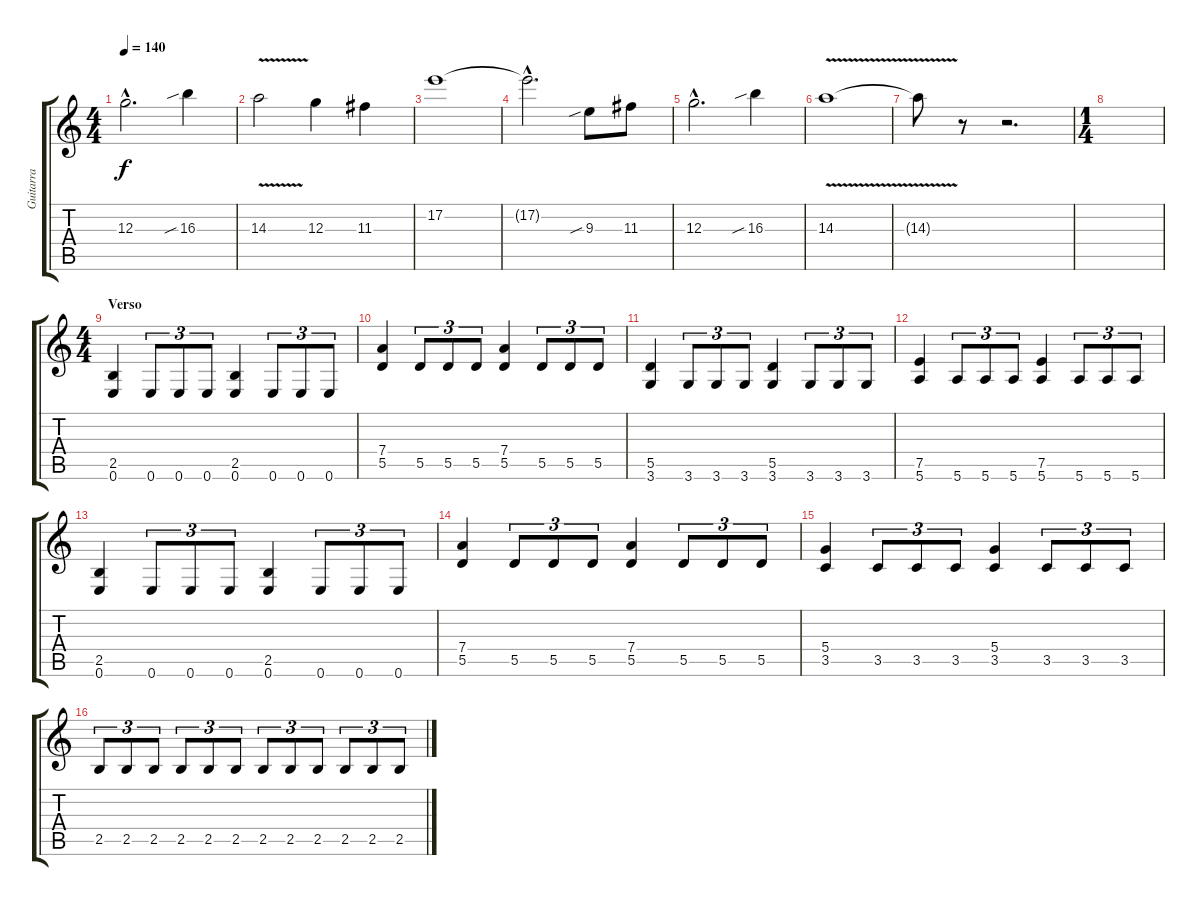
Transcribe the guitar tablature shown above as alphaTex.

\track ("Guitarra" "Guitarra") {instrument distortionguitar}
\staff {score tabs}
\tuning (E4 B3 G3 D3 A2 E2) {hide}
\ts (4 4)
\tempo 140
\clef g2
\ks c
12.3{hac}.2{d dy f} 16.3{sib}.4 |
14.3{v}.2 12.3.4 11.3.4 |
17.2.1 |
17.2{hac t}.2{d} 9.3{sib}.8 11.3.8 |
12.3{hac}.2{d} 16.3{sib}.4 |
14.3{v}.1 |
14.3{t}.8 r.8 r.2{d} |
\ts (1 4)
|
\ts (4 4)
\section ("" "Verso")
(2.5 0.6).4{volume 13 instrument distortionguitar} 0.6.8{tu (3 2)} 0.6.8{tu (3 2)} 0.6.8{tu (3 2)} (2.5 0.6).4 0.6.8{tu (3 2)} 0.6.8{tu (3 2)} 0.6.8{tu (3 2)} |
(7.4 5.5).4 5.5.8{tu (3 2)} 5.5.8{tu (3 2)} 5.5.8{tu (3 2)} (7.4 5.5).4 5.5.8{tu (3 2)} 5.5.8{tu (3 2)} 5.5.8{tu (3 2)} |
(5.5 3.6).4 3.6.8{tu (3 2)} 3.6.8{tu (3 2)} 3.6.8{tu (3 2)} (5.5 3.6).4 3.6.8{tu (3 2)} 3.6.8{tu (3 2)} 3.6.8{tu (3 2)} |
(7.5 5.6).4 5.6.8{tu (3 2)} 5.6.8{tu (3 2)} 5.6.8{tu (3 2)} (7.5 5.6).4 5.6.8{tu (3 2)} 5.6.8{tu (3 2)} 5.6.8{tu (3 2)} |
(2.5 0.6).4 0.6.8{tu (3 2)} 0.6.8{tu (3 2)} 0.6.8{tu (3 2)} (2.5 0.6).4 0.6.8{tu (3 2)} 0.6.8{tu (3 2)} 0.6.8{tu (3 2)} |
(7.4 5.5).4 5.5.8{tu (3 2)} 5.5.8{tu (3 2)} 5.5.8{tu (3 2)} (7.4 5.5).4 5.5.8{tu (3 2)} 5.5.8{tu (3 2)} 5.5.8{tu (3 2)} |
(5.4 3.5).4 3.5.8{tu (3 2)} 3.5.8{tu (3 2)} 3.5.8{tu (3 2)} (5.4 3.5).4 3.5.8{tu (3 2)} 3.5.8{tu (3 2)} 3.5.8{tu (3 2)} |
2.5.8{tu (3 2)} 2.5.8{tu (3 2)} 2.5.8{tu (3 2)} 2.5.8{tu (3 2)} 2.5.8{tu (3 2)} 2.5.8{tu (3 2)} 2.5.8{tu (3 2)} 2.5.8{tu (3 2)} 2.5.8{tu (3 2)} 2.5.8{tu (3 2)} 2.5.8{tu (3 2)} 2.5.8{tu (3 2)}
